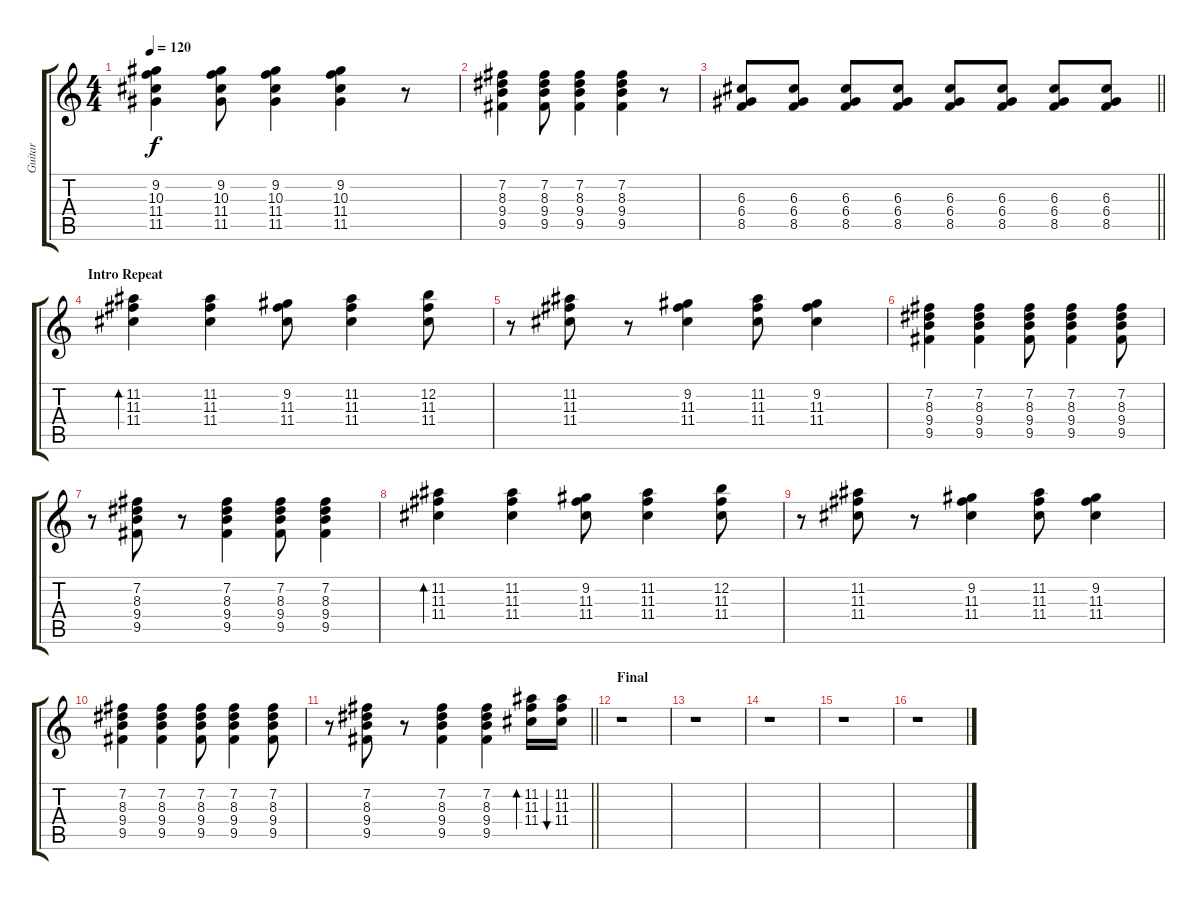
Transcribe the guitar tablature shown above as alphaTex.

\track ("Guitar" "Guitar") {instrument electricguitarclean}
\staff {score tabs}
\tuning (E4 B3 G3 D3 A2 E2) {hide}
\ts (4 4)
\tempo 120
\clef g2
\ks c
(9.2 10.3 11.4 11.5).4{dy f} (9.2 10.3 11.4 11.5).8 (9.2 10.3 11.4 11.5).4 (9.2 10.3 11.4 11.5).4 r.8 |
(7.2 8.3 9.4 9.5).4 (7.2 8.3 9.4 9.5).8 (7.2 8.3 9.4 9.5).4 (7.2 8.3 9.4 9.5).4 r.8 |
\barLineRight lightlight
(6.3 6.4 8.5).8 (6.3 6.4 8.5).8 (6.3 6.4 8.5).8 (6.3 6.4 8.5).8 (6.3 6.4 8.5).8 (6.3 6.4 8.5).8 (6.3 6.4 8.5).8 (6.3 6.4 8.5).8 |
\section ("" "Intro Repeat")
(11.2 11.3 11.4).4{bd 60} (11.2 11.3 11.4).4 (9.2 11.3 11.4).8 (11.2 11.3 11.4).4 (12.2 11.3 11.4).8 |
r.8 (11.2 11.3 11.4).8 r.8 (9.2 11.3 11.4).4 (11.2 11.3 11.4).8 (9.2 11.3 11.4).4 |
(7.2 8.3 9.4 9.5).4 (7.2 8.3 9.4 9.5).4 (7.2 8.3 9.4 9.5).8 (7.2 8.3 9.4 9.5).4 (7.2 8.3 9.4 9.5).8 |
r.8 (7.2 8.3 9.4 9.5).8 r.8 (7.2 8.3 9.4 9.5).4 (7.2 8.3 9.4 9.5).8 (7.2 8.3 9.4 9.5).4 |
(11.2 11.3 11.4).4{bd 60} (11.2 11.3 11.4).4 (9.2 11.3 11.4).8 (11.2 11.3 11.4).4 (12.2 11.3 11.4).8 |
r.8 (11.2 11.3 11.4).8 r.8 (9.2 11.3 11.4).4 (11.2 11.3 11.4).8 (9.2 11.3 11.4).4 |
(7.2 8.3 9.4 9.5).4 (7.2 8.3 9.4 9.5).4 (7.2 8.3 9.4 9.5).8 (7.2 8.3 9.4 9.5).4 (7.2 8.3 9.4 9.5).8 |
\barLineRight lightlight
r.8 (7.2 8.3 9.4 9.5).8 r.8 (7.2 8.3 9.4 9.5).4 (7.2 8.3 9.4 9.5).4 (11.2 11.3 11.4).16{bd 60} (11.2 11.3 11.4).16{bu 60} |
\section ("" "Final")
r.1 |
r.1 |
r.1 |
r.1 |
r.1
